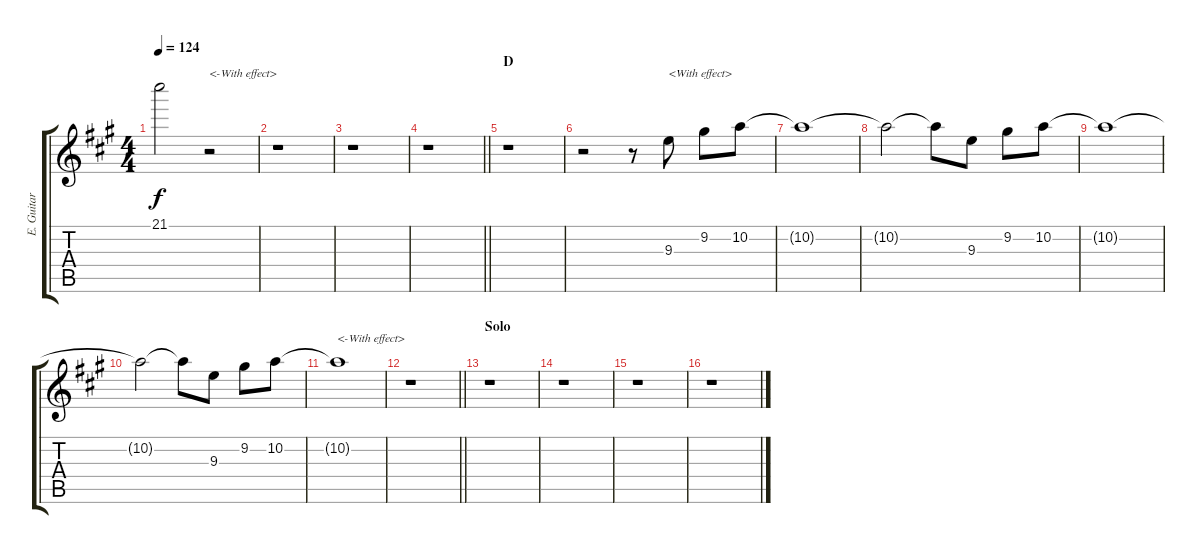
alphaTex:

\track ("E. Guitar III" "E. Guitar ") {instrument overdrivenguitar}
\staff {score tabs}
\tuning (E4 B3 G3 D3 A2 E2) {hide}
\ts (4 4)
\tempo 124
\clef g2
\ks a
21.1.2{dy f} r.2{txt "<-With effect>"} |
r.1 |
r.1 |
\barLineRight lightlight
r.1 |
\section ("" "D")
r.1 |
r.2 r.8 9.3.8{txt "<With effect>"} 9.2.8 10.2.8 |
10.2{t}.1 |
10.2{t}.2 10.2{t}.8 9.3.8 9.2.8 10.2.8 |
10.2{t}.1 |
10.2{t}.2 10.2{t}.8 9.3.8 9.2.8 10.2.8 |
10.2{t}.1{txt "<-With effect>"} |
\barLineRight lightlight
r.1 |
\section ("" "Solo")
r.1 |
r.1 |
r.1 |
r.1
